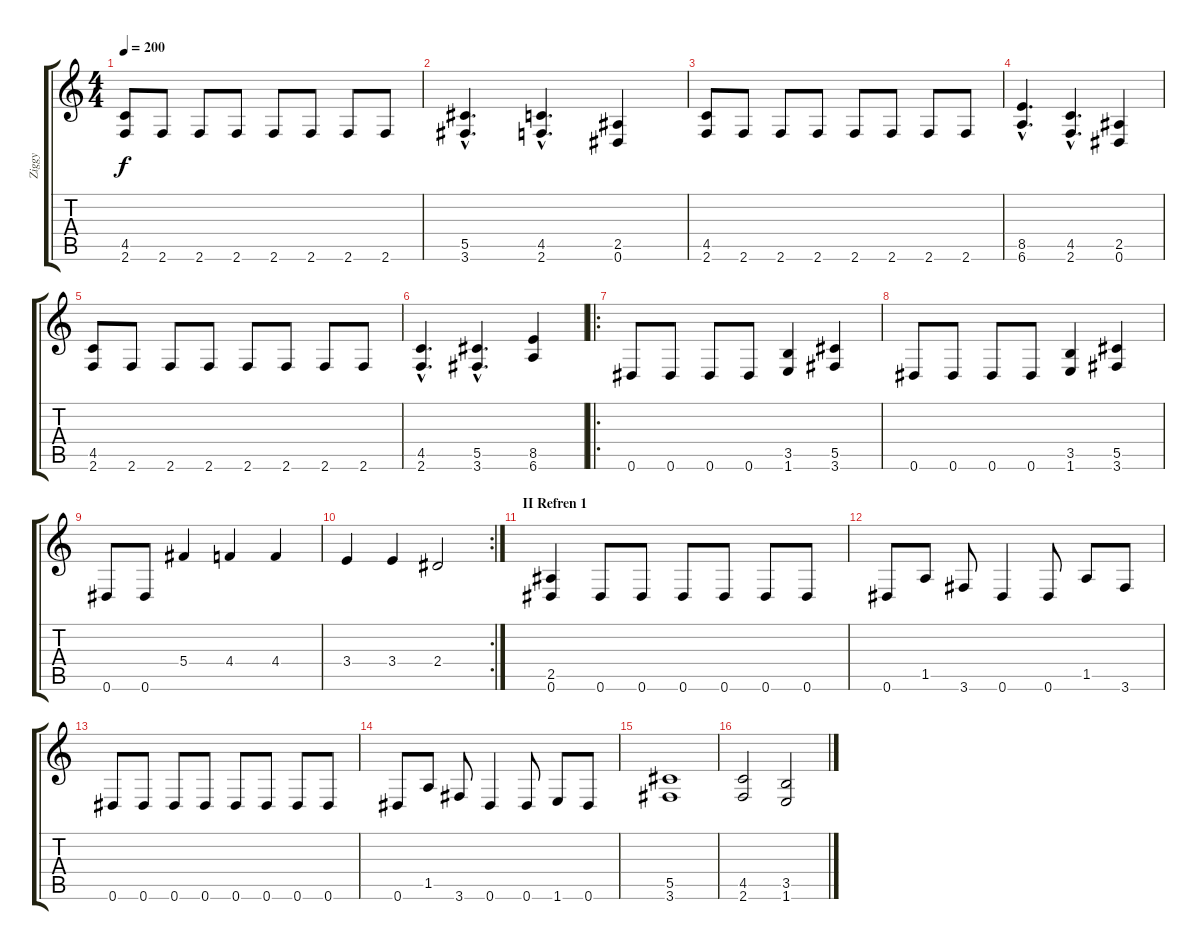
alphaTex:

\track ("Ziggy" "Ziggy") {instrument overdrivenguitar}
\staff {score tabs}
\tuning (Eb4 Bb3 Gb3 Db3 Ab2 Eb2) {hide}
\ts (4 4)
\tempo 200
\clef g2
\ks c
(4.5 2.6).8{dy f} 2.6.8 2.6.8 2.6.8 2.6.8 2.6.8 2.6.8 2.6.8 |
(5.5{hac} 3.6{hac}).4{d} (4.5{hac} 2.6{hac}).4{d} (2.5 0.6).4 |
(4.5 2.6).8 2.6.8 2.6.8 2.6.8 2.6.8 2.6.8 2.6.8 2.6.8 |
(8.5{hac} 6.6{hac}).4{d} (4.5{hac} 2.6{hac}).4{d} (2.5 0.6).4 |
(4.5 2.6).8 2.6.8 2.6.8 2.6.8 2.6.8 2.6.8 2.6.8 2.6.8 |
(4.5{hac} 2.6{hac}).4{d} (5.5{hac} 3.6{hac}).4{d} (8.5 6.6).4 |
\ro
0.6.8{balance 2} 0.6.8 0.6.8 0.6.8 (3.5 1.6).4 (5.5 3.6).4 |
0.6.8 0.6.8 0.6.8 0.6.8 (3.5 1.6).4 (5.5 3.6).4 |
0.6.8 0.6.8 5.4.4 4.4.4 4.4.4 |
\rc 2
3.4.4 3.4.4 2.4.2 |
\section ("" "II Refren 1")
(2.5 0.6).4 0.6.8 0.6.8 0.6.8 0.6.8 0.6.8 0.6.8 |
0.6.8 1.5.8 3.6.8 0.6.4 0.6.8 1.5.8 3.6.8 |
0.6.8 0.6.8 0.6.8 0.6.8 0.6.8 0.6.8 0.6.8 0.6.8 |
0.6.8 1.5.8 3.6.8 0.6.4 0.6.8 1.6.8 0.6.8 |
(5.5 3.6).1 |
(4.5 2.6).2 (3.5 1.6).2
